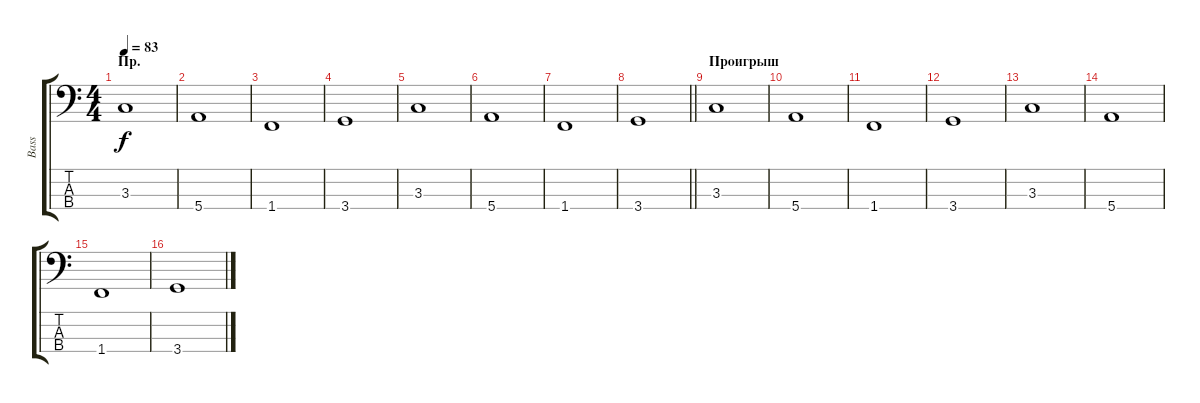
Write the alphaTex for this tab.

\track ("Bass" "Bass") {instrument electricbassfinger}
\staff {score tabs}
\tuning (G2 D2 A1 E1) {hide}
\ts (4 4)
\section ("" "Пр.")
\tempo 83
\clef f4
\ks c
3.3.1{dy f} |
5.4.1 |
1.4.1 |
3.4.1 |
3.3.1 |
5.4.1 |
1.4.1 |
\barLineRight lightlight
3.4.1 |
\section ("" "Проигрыш")
3.3.1 |
5.4.1 |
1.4.1 |
3.4.1 |
3.3.1 |
5.4.1 |
1.4.1 |
3.4.1
